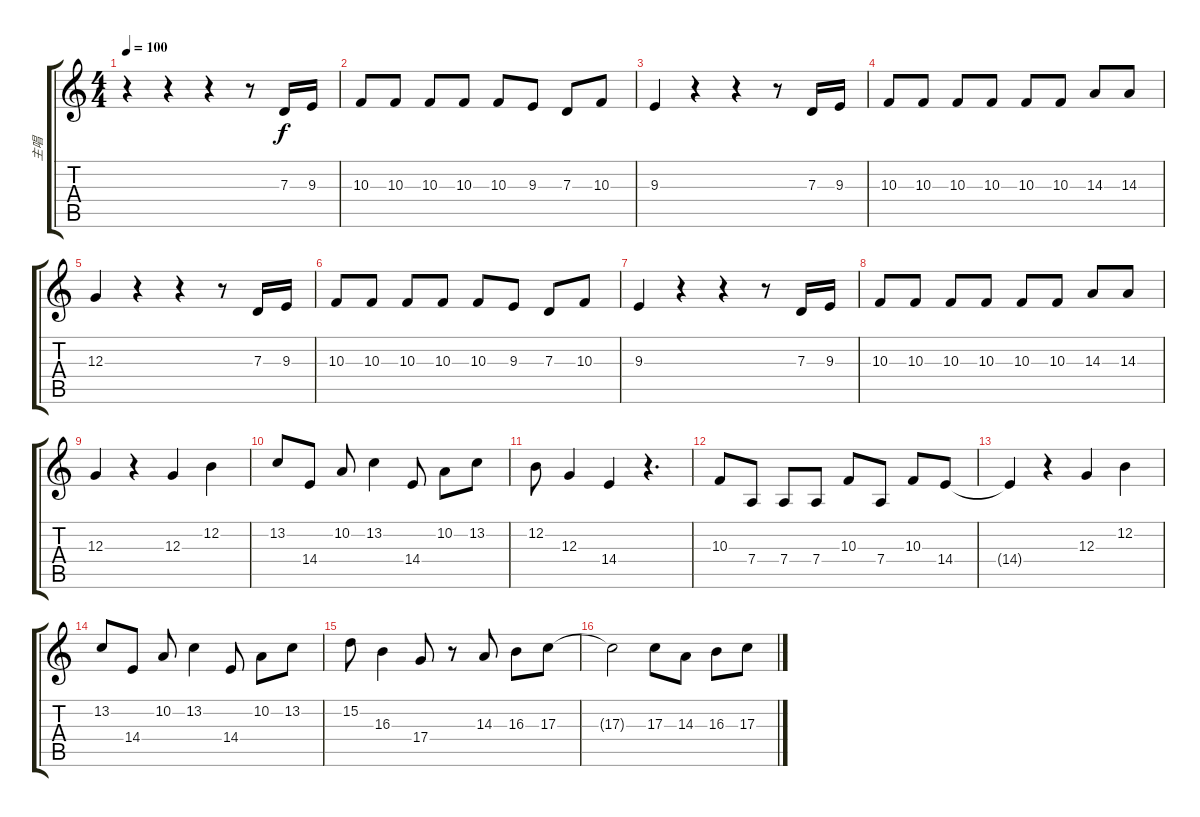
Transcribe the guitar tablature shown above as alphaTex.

\track ("主唱" "主唱") {instrument violin}
\staff {score tabs}
\tuning (E4 B3 G3 D3 A2 E2) {hide}
\ts (4 4)
\tempo 100
\clef g2
\ks c
r.4{dy f} r.4 r.4 r.8 7.3.16 9.3.16 |
10.3.8 10.3.8 10.3.8 10.3.8 10.3.8 9.3.8 7.3.8 10.3.8 |
9.3.4 r.4 r.4 r.8 7.3.16 9.3.16 |
10.3.8 10.3.8 10.3.8 10.3.8 10.3.8 10.3.8 14.3.8 14.3.8 |
12.3.4 r.4 r.4 r.8 7.3.16 9.3.16 |
10.3.8 10.3.8 10.3.8 10.3.8 10.3.8 9.3.8 7.3.8 10.3.8 |
9.3.4 r.4 r.4 r.8 7.3.16 9.3.16 |
10.3.8 10.3.8 10.3.8 10.3.8 10.3.8 10.3.8 14.3.8 14.3.8 |
12.3.4 r.4 12.3.4 12.2.4 |
13.2.8 14.4.8 10.2.8 13.2.4 14.4.8 10.2.8 13.2.8 |
12.2.8 12.3.4 14.4.4 r.4{d} |
10.3.8 7.4.8 7.4.8 7.4.8 10.3.8 7.4.8 10.3.8 14.4.8 |
14.4{t}.4 r.4 12.3.4 12.2.4 |
13.2.8 14.4.8 10.2.8 13.2.4 14.4.8 10.2.8 13.2.8 |
15.2.8 16.3.4 17.4.8 r.8 14.3.8 16.3.8 17.3.8 |
17.3{t}.2 17.3.8 14.3.8 16.3.8 17.3.8
